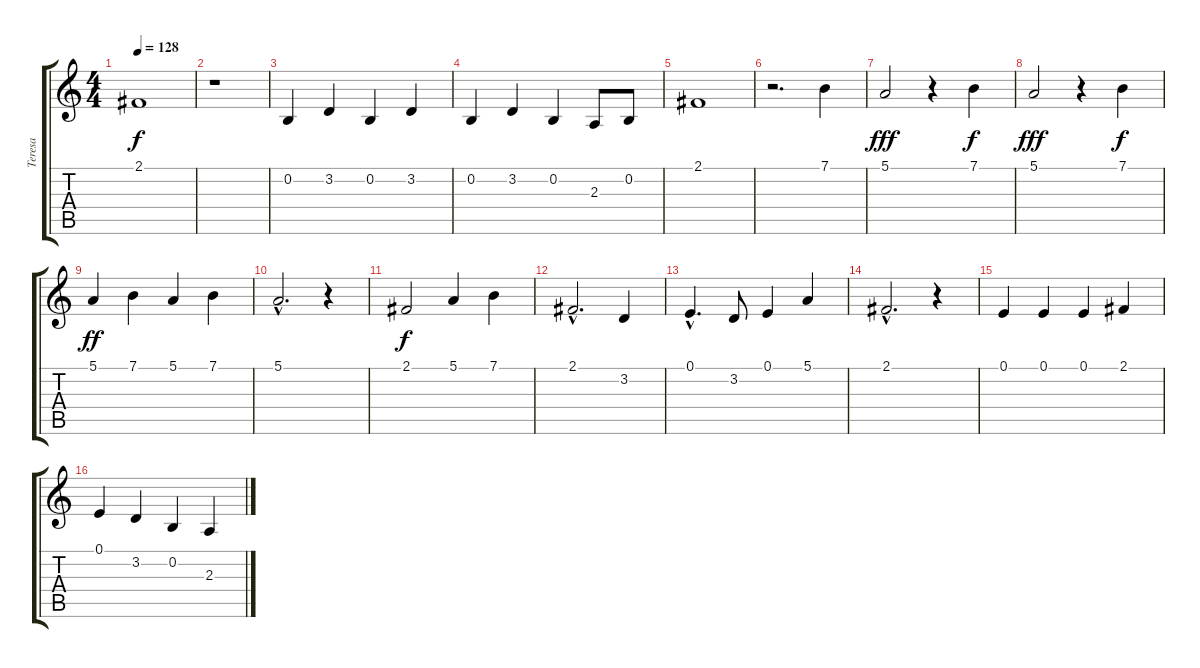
\track ("Teresa" "Teresa") {instrument recorder}
\staff {score tabs}
\tuning (E4 B3 G3 D3 A2 E2) {hide}
\ts (4 4)
\tempo 128
\clef g2
\ks c
2.1.1{dy f} |
r.1 |
0.2.4 3.2.4 0.2.4 3.2.4 |
0.2.4 3.2.4 0.2.4 2.3.8 0.2.8 |
2.1.1 |
r.2{d} 7.1.4 |
5.1.2{dy fff} r.4 7.1.4{dy f} |
5.1.2{dy fff} r.4 7.1.4{dy f} |
5.1.4{dy ff} 7.1.4 5.1.4 7.1.4 |
5.1{hac}.2{d} r.4 |
2.1.2{dy f} 5.1.4 7.1.4 |
2.1{hac}.2{d} 3.2.4 |
0.1{hac}.4{d} 3.2.8 0.1.4 5.1.4 |
2.1{hac}.2{d} r.4 |
0.1.4 0.1.4 0.1.4 2.1.4 |
0.1.4 3.2.4 0.2.4 2.3.4
